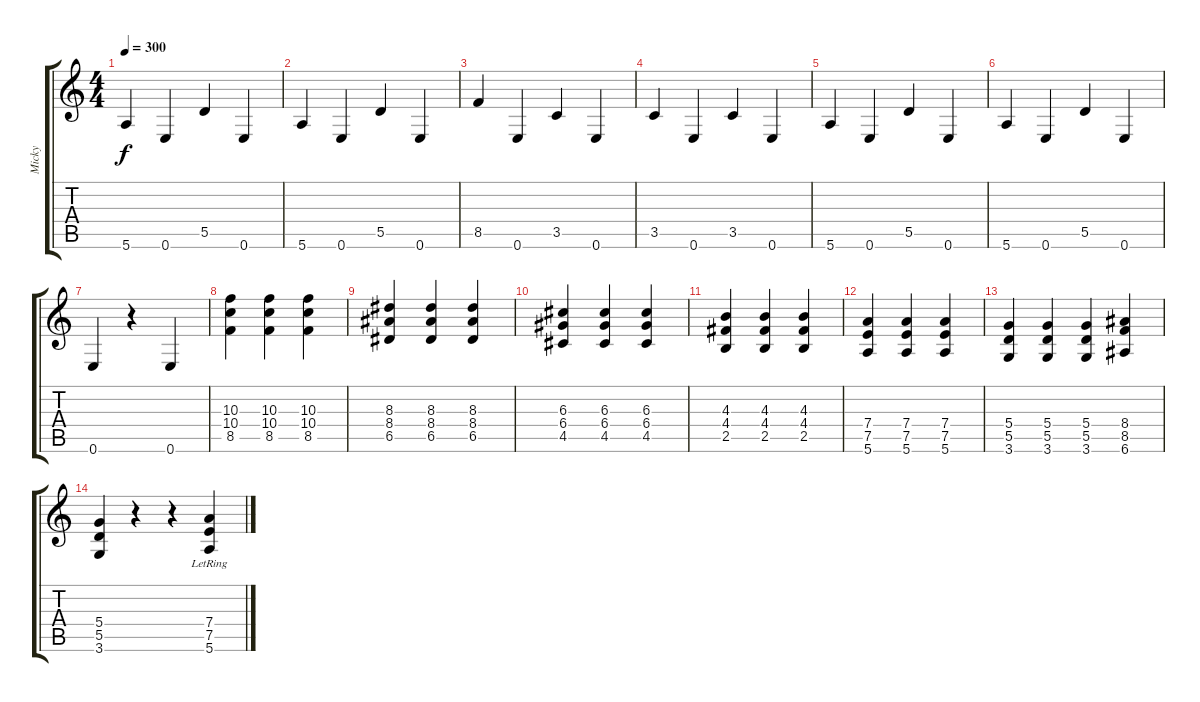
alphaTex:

\track ("Micky" "Micky") {instrument electricbassfinger}
\staff {score tabs}
\tuning (E4 B3 G3 D3 A2 E2) {hide}
\ts (4 4)
\tempo 300
\clef g2
\ks c
5.6.4{dy f instrument electricbassfinger} 0.6.4 5.5.4 0.6.4 |
5.6.4 0.6.4 5.5.4 0.6.4 |
8.5.4 0.6.4 3.5.4 0.6.4 |
3.5.4 0.6.4 3.5.4 0.6.4 |
5.6.4 0.6.4 5.5.4 0.6.4 |
5.6.4 0.6.4 5.5.4 0.6.4 |
0.6.4 r.4 0.6.4 |
(10.3 10.4 8.5).4 (10.3 10.4 8.5).4 (10.3 10.4 8.5).4 |
(8.3 8.4 6.5).4 (8.3 8.4 6.5).4 (8.3 8.4 6.5).4 |
(6.3 6.4 4.5).4 (6.3 6.4 4.5).4 (6.3 6.4 4.5).4 |
(4.3 4.4 2.5).4 (4.3 4.4 2.5).4 (4.3 4.4 2.5).4 |
(7.4 7.5 5.6).4 (7.4 7.5 5.6).4 (7.4 7.5 5.6).4 |
(5.4 5.5 3.6).4 (5.4 5.5 3.6).4 (5.4 5.5 3.6).4 (8.4 8.5 6.6).4 |
(5.4 5.5 3.6).4 r.4 r.4 (7.4 7.5 5.6{lr}).4
